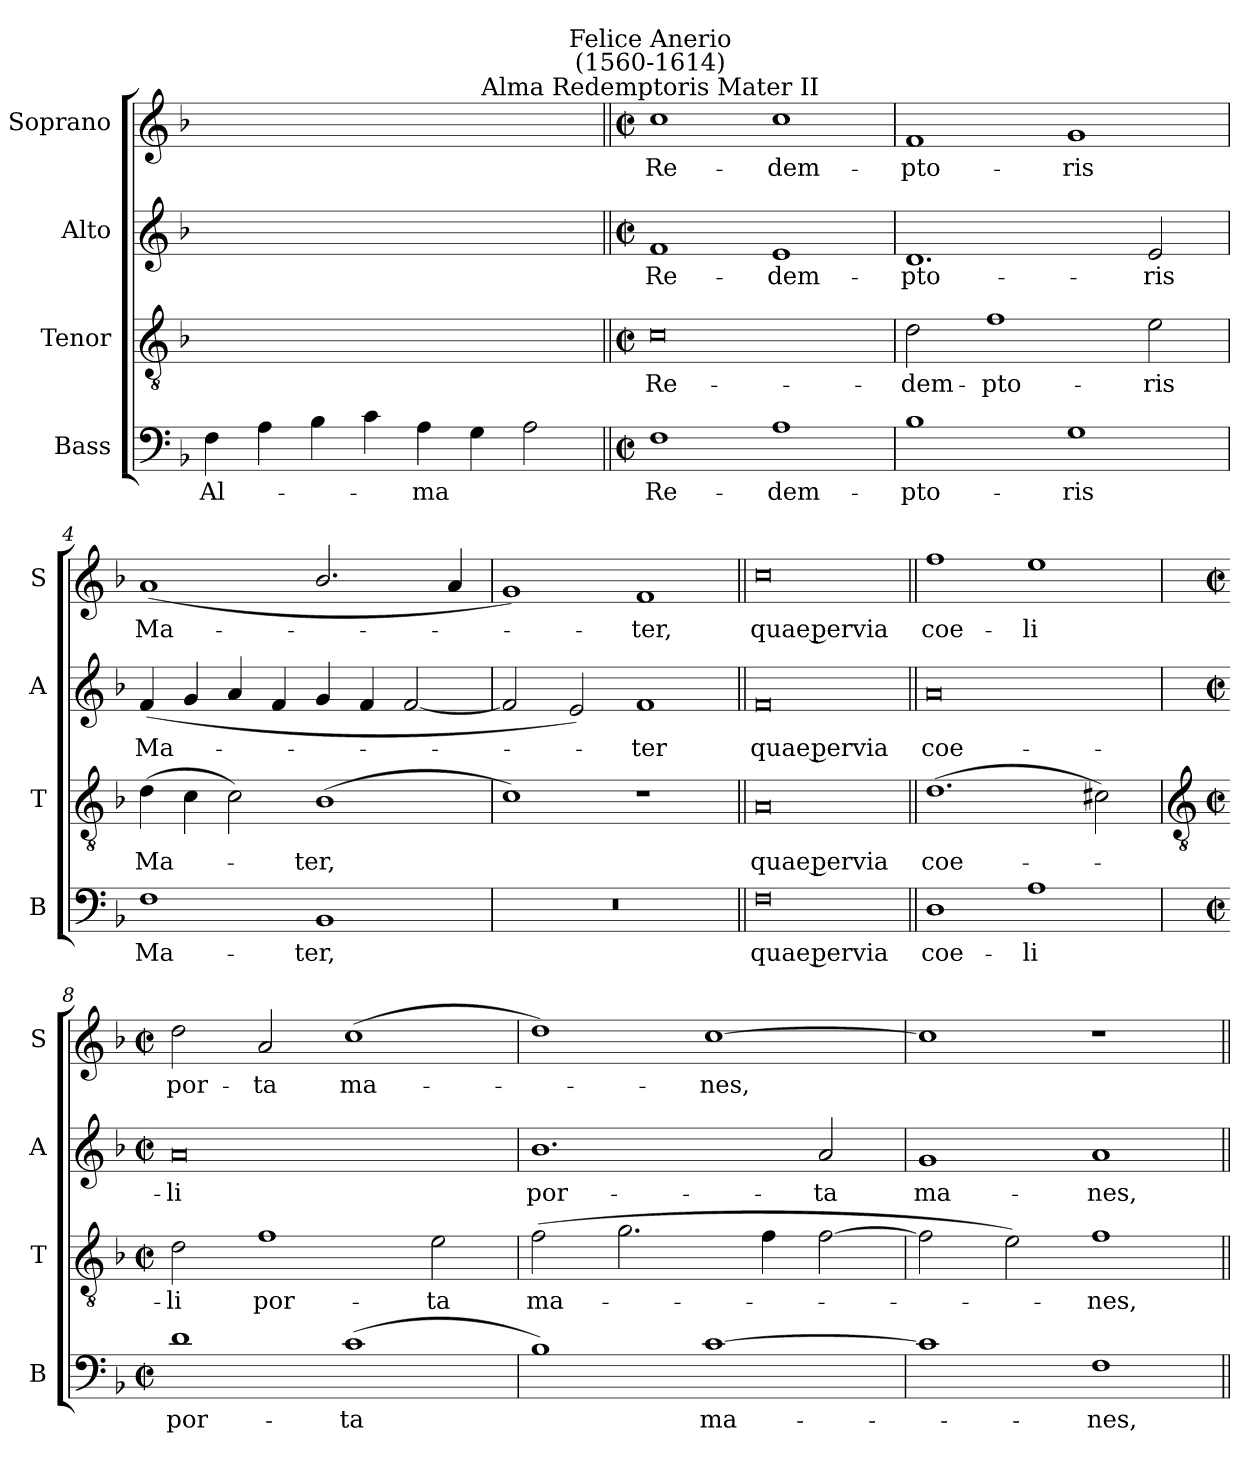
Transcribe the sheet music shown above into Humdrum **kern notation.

**kern	**text	**kern	**text	**kern	**text	**kern	**text
*part4	*part4	*part3	*part3	*part2	*part2	*part1	*part1
*staff4	*staff4	*staff3	*staff3	*staff2	*staff2	*staff1	*staff1
*I"Bass	*	*I"Tenor	*	*I"Alto	*	*I"Soprano	*
*I'B	*	*I'T	*	*I'A	*	*I'S	*
*clefF4	*	*clefGv2	*	*clefG2	*	*clefG2	*
*k[b-]	*	*k[b-]	*	*k[b-]	*	*k[b-]	*
*F:	*	*F:	*	*F:	*	*F:	*
=1	=1	=1	=1	=1	=1	=1	=1
!	!LO:LY:b	!	!	!	!	!	!
4F	Al-	1ryy	.	1ryy	.	1ryy	.
4A	.	.	.	.	.	.	.
4B-	.	.	.	.	.	.	.
4c	.	.	.	.	.	.	.
!	!LO:LY:b	!	!	!	!	!	!
4A	ma	1ryy	.	1ryy	.	1ryy	.
4G	.	.	.	.	.	.	.
2A	.	.	.	.	.	.	.
=2||	=2||	=2||	=2||	=2||	=2||	=2||	=2||
*M4/2	*	*M4/2	*	*M4/2	*	*M4/2	*
*met(c|)	*	*met(c|)	*	*met(c|)	*	*met(c|)	*
!	!	!	!	!	!	!LO:TX:a:cj:t=Alma Redemptoris Mater II	!
!	!	!	!	!	!	!LO:TX:a:cj:t=Felice Anerio\n(1560-1614)	!
!	!LO:LY:b	!	!LO:LY:b	!	!LO:LY:b	!	!LO:LY:b
1F	Re-	0c	Re-	1f	Re-	1cc	Re-
!	!LO:LY:b	!	!	!	!LO:LY:b	!	!LO:LY:b
1A	-dem-	.	.	1e	-dem-	1cc	-dem-
=3	=3	=3	=3	=3	=3	=3	=3
!	!LO:LY:b	!	!LO:LY:b	!	!LO:LY:b	!	!LO:LY:b
1B-	-pto-	2d	-dem-	1.d	-pto-	1f	-pto-
!	!	!	!LO:LY:b	!	!	!	!
.	.	1f	-pto-	.	.	.	.
!	!LO:LY:b	!	!	!	!	!	!LO:LY:b
1G	-ris	.	.	.	.	1g	-ris
!	!	!	!LO:LY:b	!	!LO:LY:b	!	!
.	.	2e	-ris	2e	-ris	.	.
=4	=4	=4	=4	=4	=4	=4	=4
!	!LO:LY:b	!	!LO:LY:b	!	!LO:LY:b	!	!LO:LY:b
1F	Ma-	(>4d	Ma-	(<4f	Ma-	(<1a	Ma-
.	.	4c	.	4g	.	.	.
.	.	2c)	.	4a	.	.	.
.	.	.	.	4f	.	.	.
!	!LO:LY:b	!	!LO:LY:b	!	!	!	!
1BB-	-ter,	(>1B-	ter,	4g	.	2.b-/	.
.	.	.	.	4f	.	.	.
.	.	.	.	[2f	.	.	.
.	.	.	.	.	.	4a	.
=5	=5	=5	=5	=5	=5	=5	=5
0r	.	1c)	.	2f]	.	1g)	.
.	.	.	.	2e)	.	.	.
!	!	!	!	!	!LO:LY:b	!	!LO:LY:b
.	.	1r	.	1f	ter	1f	ter,
=6||	=6||	=6||	=6||	=6||	=6||	=6||	=6||
!	!LO:LY:b	!	!LO:LY:b	!	!LO:LY:b	!	!LO:LY:b
0F	quae pervia	0A	quae pervia	0f	quae pervia	0cc	quae pervia
=7||	=7||	=7||	=7||	=7||	=7||	=7||	=7||
!	!LO:LY:b	!	!LO:LY:b	!	!LO:LY:b	!	!LO:LY:b
1D	coe-	(>1.d	coe-	0a	coe-	1ff	coe-
!	!LO:LY:b	!	!	!	!	!	!LO:LY:b
1A	-li	.	.	.	.	1ee	-li
.	.	2c#X)	.	.	.	.	.
!!LO:LB:g=z
=8	=8	=8	=8	=8	=8	=8	=8
*	*	*clefGv2	*	*	*	*	*
*M4/2	*	*M4/2	*	*M4/2	*	*M4/2	*
*met(c|)	*	*met(c|)	*	*met(c|)	*	*met(c|)	*
!	!LO:LY:b	!	!LO:LY:b	!	!LO:LY:b	!	!LO:LY:b
1d	por-	2d	li	0a	-li	2dd	por-
!	!	!	!LO:LY:b	!	!	!	!LO:LY:b
.	.	1f	por-	.	.	2a	-ta
!	!LO:LY:b	!	!	!	!	!	!LO:LY:b
(>1c	-ta	.	.	.	.	(>1cc	ma-
!	!	!	!LO:LY:b	!	!	!	!
.	.	2e	-ta	.	.	.	.
=9	=9	=9	=9	=9	=9	=9	=9
!	!	!	!LO:LY:b	!	!LO:LY:b	!	!
1B-)	.	(>2f	ma-	1.b-	por-	1dd)	.
.	.	2.g	.	.	.	.	.
!	!LO:LY:b	!	!	!	!	!	!LO:LY:b
[1c	ma-	.	.	.	.	[1cc	nes,
.	.	4f	.	.	.	.	.
!	!	!	!	!	!LO:LY:b	!	!
.	.	[2f	.	2a	-ta	.	.
=10	=10	=10	=10	=10	=10	=10	=10
!	!	!	!	!	!LO:LY:b	!	!
1c]	.	2f]	.	1g	ma-	1cc]	.
.	.	2e)	.	.	.	.	.
!	!LO:LY:b	!	!LO:LY:b	!	!LO:LY:b	!	!
1F	nes,	1f	nes,	1a	-nes,	1r	.
=||	=||	=||	=||	=||	=||	=||	=||
*-	*-	*-	*-	*-	*-	*-	*-
